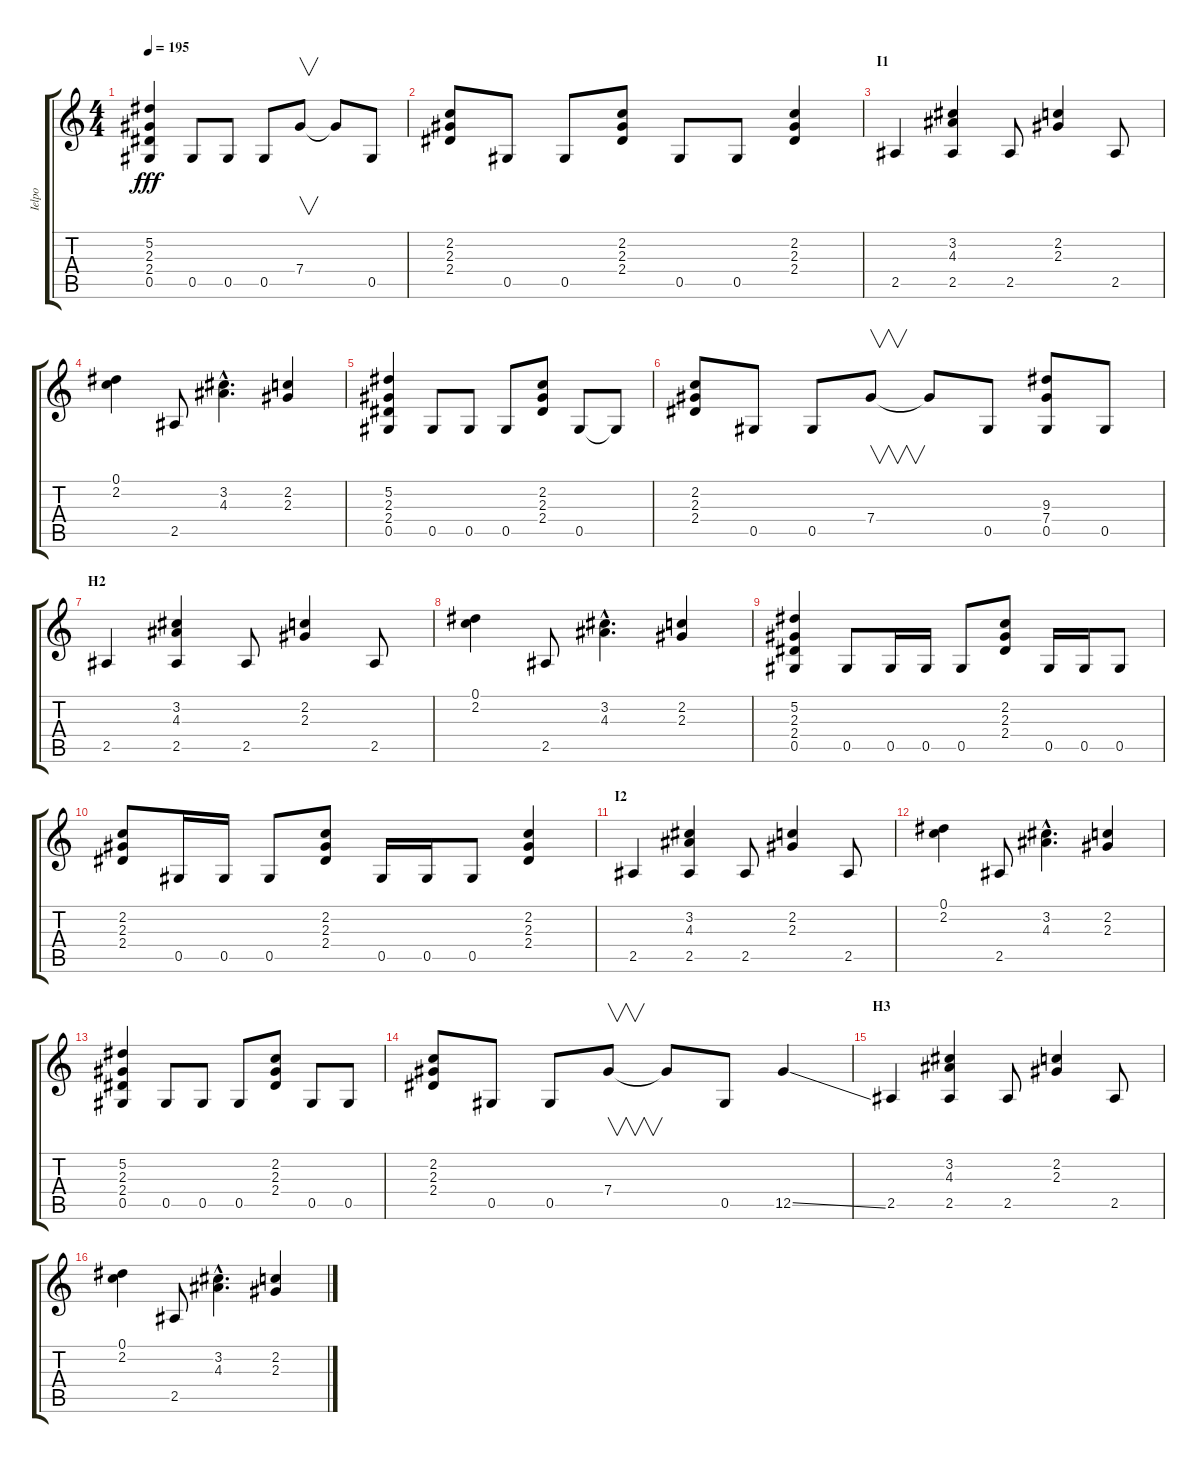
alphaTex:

\track ("Ielpo" "Ielpo") {instrument distortionguitar}
\staff {score tabs}
\tuning (Eb4 Bb3 Gb3 Db3 Ab2 Eb2) {hide}
\ts (4 4)
\tempo 195
\clef g2
\ks c
(5.2 2.3 2.4 0.5).4{dy fff} 0.5.8 0.5.8 0.5.8 7.4.8{v} 7.4{t}.8 0.5.8 |
(2.2 2.3 2.4).8 0.5.8 0.5.8 (2.2 2.3 2.4).8 0.5.8 0.5.8 (2.2 2.3 2.4).4 |
\section ("" "I1")
2.5.4 (3.2 4.3 2.5).4 2.5.8 (2.2 2.3).4 2.5.8 |
(0.1 2.2).4 2.5.8 (3.2{hac} 4.3{hac}).4{d} (2.2 2.3).4 |
(5.2 2.3 2.4 0.5).4 0.5.8 0.5.8 0.5.8 (2.2 2.3 2.4).8 0.5.8 0.5{t}.8 |
(2.2 2.3 2.4).8 0.5.8 0.5.8 7.4.8{v} 7.4{t}.8 0.5.8 (9.3 7.4 0.5).8 0.5.8 |
\section ("" "H2")
2.5.4 (3.2 4.3 2.5).4 2.5.8 (2.2 2.3).4 2.5.8 |
(0.1 2.2).4 2.5.8 (3.2{hac} 4.3{hac}).4{d} (2.2 2.3).4 |
(5.2 2.3 2.4 0.5).4 0.5.8 0.5.16 0.5.16 0.5.8 (2.2 2.3 2.4).8 0.5.16 0.5.16 0.5.8 |
(2.2 2.3 2.4).8 0.5.16 0.5.16 0.5.8 (2.2 2.3 2.4).8 0.5.16 0.5.16 0.5.8 (2.2 2.3 2.4).4 |
\section ("" "I2")
2.5.4 (3.2 4.3 2.5).4 2.5.8 (2.2 2.3).4 2.5.8 |
(0.1 2.2).4 2.5.8 (3.2{hac} 4.3{hac}).4{d} (2.2 2.3).4 |
(5.2 2.3 2.4 0.5).4 0.5.8 0.5.8 0.5.8 (2.2 2.3 2.4).8 0.5.8 0.5.8 |
(2.2 2.3 2.4).8 0.5.8 0.5.8 7.4.8{v} 7.4{t}.8 0.5.8 12.5{ss}.4 |
\section ("" "H3")
2.5.4 (3.2 4.3 2.5).4 2.5.8 (2.2 2.3).4 2.5.8 |
(0.1 2.2).4 2.5.8 (3.2{hac} 4.3{hac}).4{d} (2.2 2.3).4
